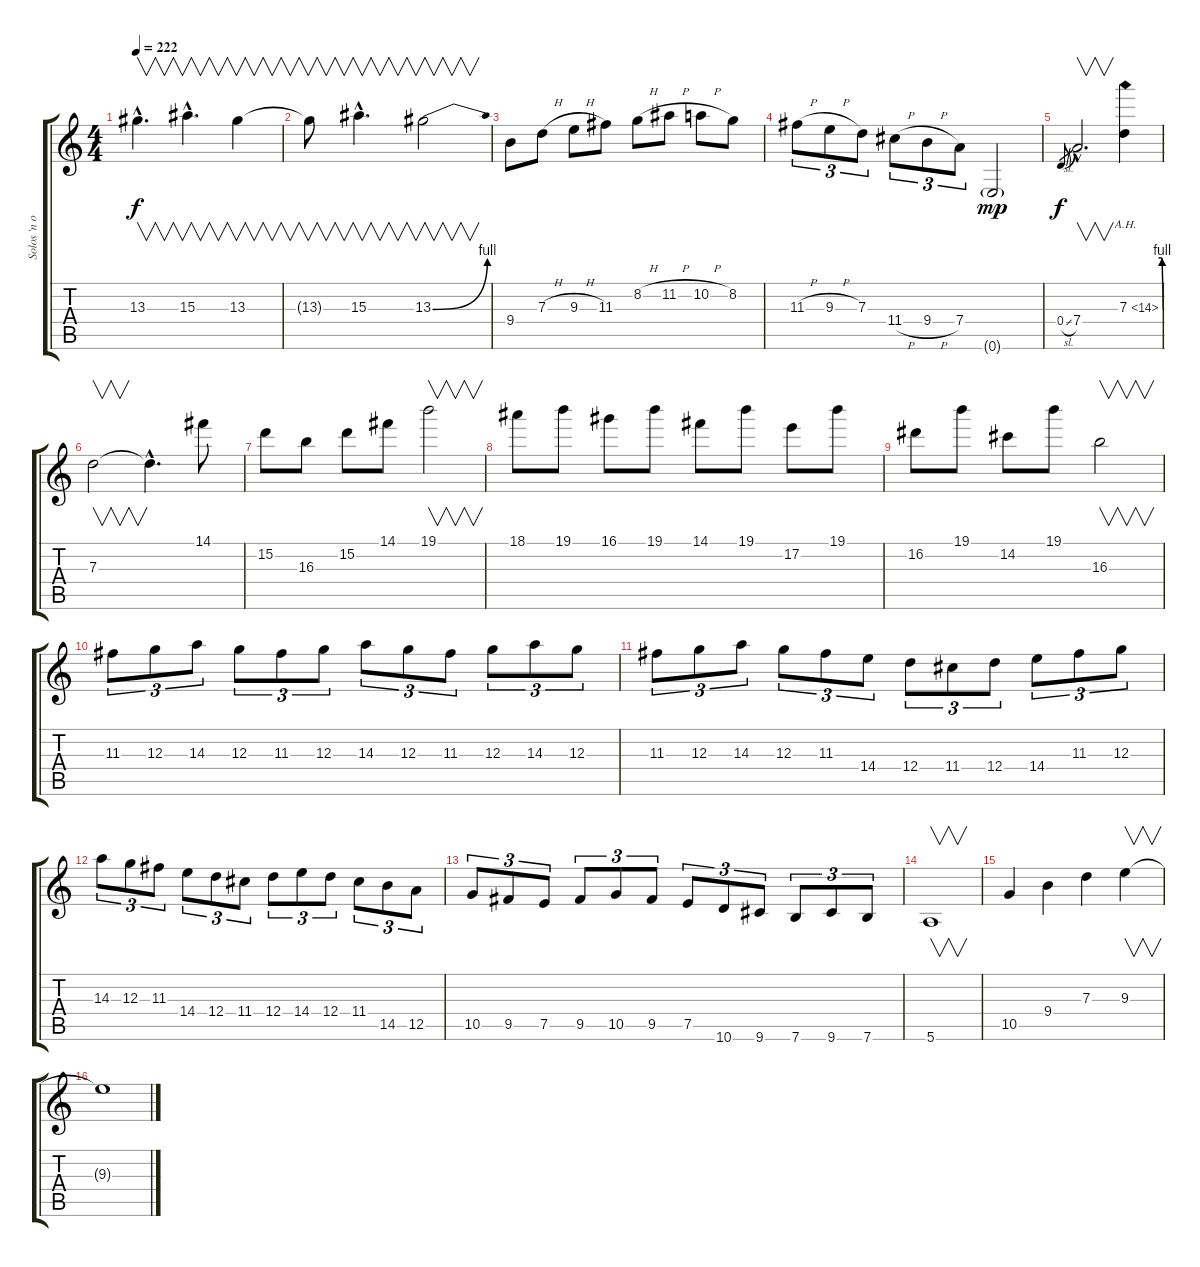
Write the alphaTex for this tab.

\track ("Solos 'n overdubs" "Solos 'n o") {instrument overdrivenguitar}
\staff {score tabs}
\tuning (E4 B3 G3 D3 A2 E2) {hide}
\ts (4 4)
\tempo 222
\clef g2
\ks c
13.3{hac}.4{v d dy f} 15.3{hac}.4{v d} 13.3.4{v} |
13.3{t}.8{v} 15.3{hac}.4{v d} 13.3{be (bend 0 0 60 4)}.2{v} |
9.4.8 7.3{h}.8 9.3{h}.8 11.3.8 8.2{h}.8 11.2{h}.8 10.2{h}.8 8.2.8 |
11.3{h}.8{tu (3 2)} 9.3{h}.8{tu (3 2)} 7.3.8{tu (3 2)} 11.4{h}.8{tu (3 2)} 9.4{h}.8{tu (3 2)} 7.4.8{tu (3 2)} 0.6{g}.2{dy mp} |
0.4{sl}.8{gr dy f} 7.4{hac}.2{v d} 7.3{be (custom 0 0 15 4 20 4 30 4 60 4) ah 7}.4 |
7.3.2{v} 7.3{hac t}.4{d} 14.1.8 |
15.2.8 16.3.8 15.2.8 14.1.8 19.1.2{v} |
18.1.8 19.1.8 16.1.8 19.1.8 14.1.8 19.1.8 17.2.8 19.1.8 |
16.2.8 19.1.8 14.2.8 19.1.8 16.3.2{v} |
11.3.8{tu (3 2)} 12.3.8{tu (3 2)} 14.3.8{tu (3 2)} 12.3.8{tu (3 2)} 11.3.8{tu (3 2)} 12.3.8{tu (3 2)} 14.3.8{tu (3 2)} 12.3.8{tu (3 2)} 11.3.8{tu (3 2)} 12.3.8{tu (3 2)} 14.3.8{tu (3 2)} 12.3.8{tu (3 2)} |
11.3.8{tu (3 2)} 12.3.8{tu (3 2)} 14.3.8{tu (3 2)} 12.3.8{tu (3 2)} 11.3.8{tu (3 2)} 14.4.8{tu (3 2)} 12.4.8{tu (3 2)} 11.4.8{tu (3 2)} 12.4.8{tu (3 2)} 14.4.8{tu (3 2)} 11.3.8{tu (3 2)} 12.3.8{tu (3 2)} |
14.3.8{tu (3 2)} 12.3.8{tu (3 2)} 11.3.8{tu (3 2)} 14.4.8{tu (3 2)} 12.4.8{tu (3 2)} 11.4.8{tu (3 2)} 12.4.8{tu (3 2)} 14.4.8{tu (3 2)} 12.4.8{tu (3 2)} 11.4.8{tu (3 2)} 14.5.8{tu (3 2)} 12.5.8{tu (3 2)} |
10.5.8{tu (3 2)} 9.5.8{tu (3 2)} 7.5.8{tu (3 2)} 9.5.8{tu (3 2)} 10.5.8{tu (3 2)} 9.5.8{tu (3 2)} 7.5.8{tu (3 2)} 10.6.8{tu (3 2)} 9.6.8{tu (3 2)} 7.6.8{tu (3 2)} 9.6.8{tu (3 2)} 7.6.8{tu (3 2)} |
5.6.1{v} |
10.5.4 9.4.4 7.3.4 9.3.4{v} |
9.3{t}.1
